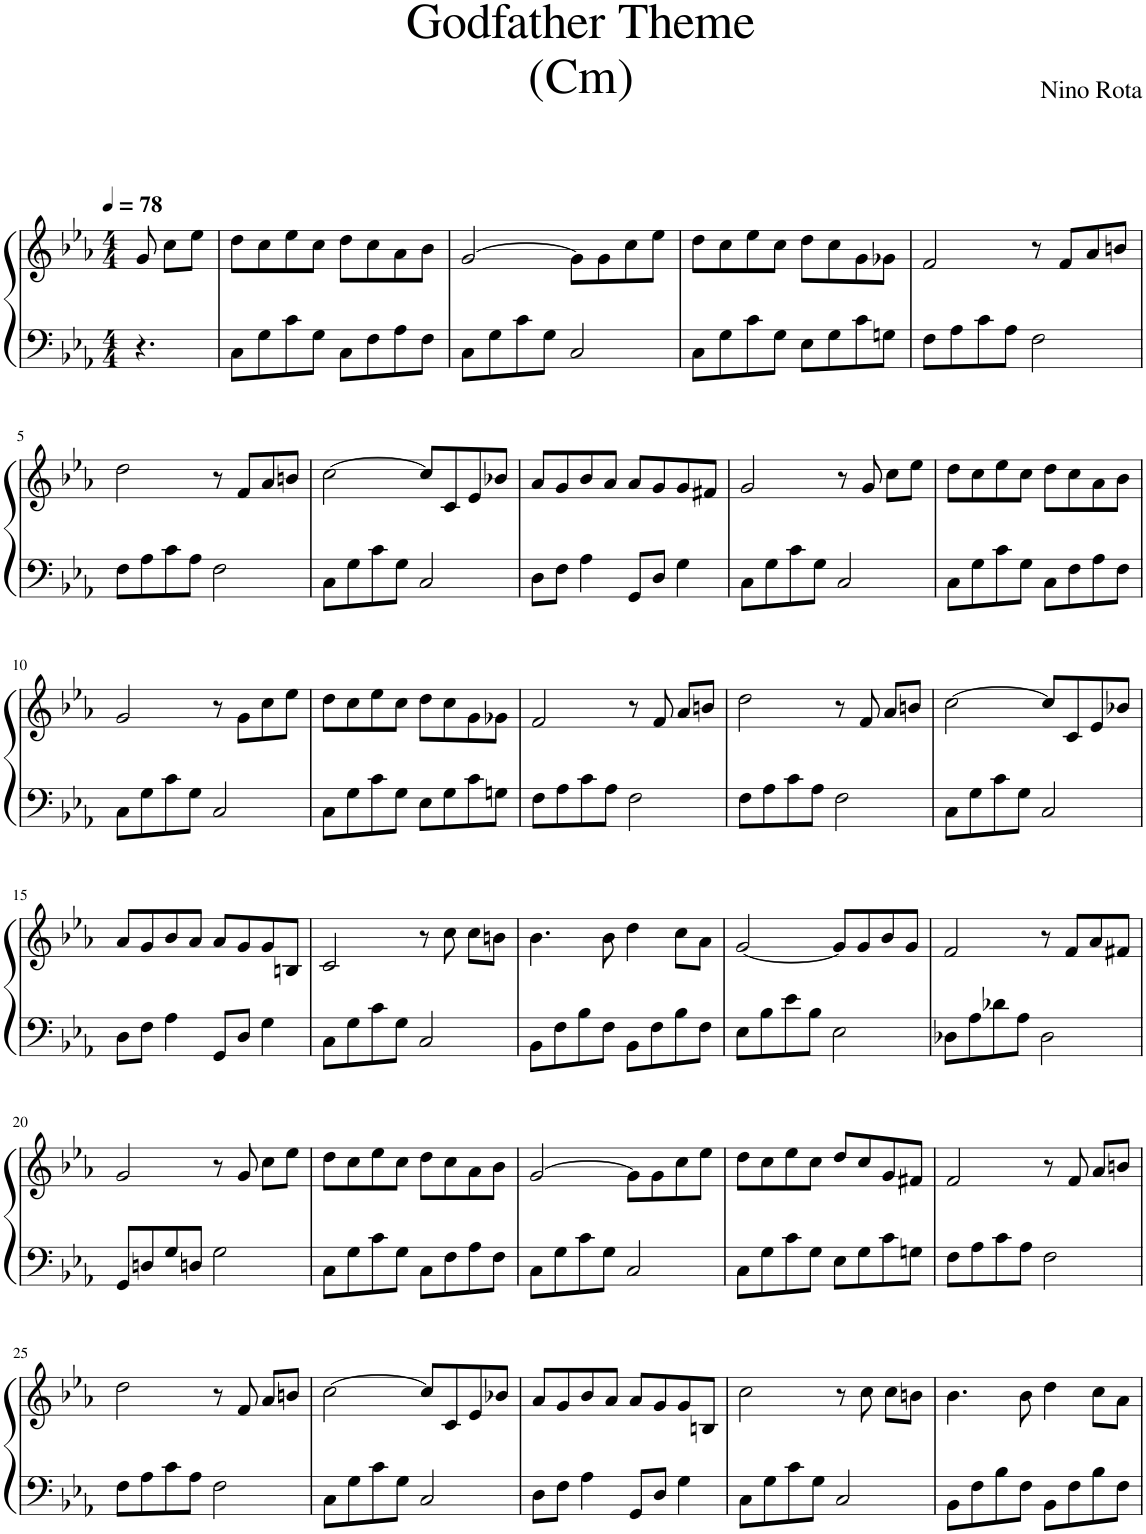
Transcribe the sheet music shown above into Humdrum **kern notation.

**kern	**kern
*part1	*part1
*staff2	*staff1
*I"Piano	*
*I'Pno.	*
*clefF4	*clefG2
*k[b-e-a-]	*k[b-e-a-]
*M4/4	*M4/4
*MM78	*MM78
=	=
4.r	8g/
.	8cc\L
.	8ee-\J
=1	=1
8C\L	8dd\L
8G\	8cc\
8c\	8ee-\
8G\J	8cc\J
8C\L	8dd\L
8F\	8cc\
8A-\	8a-\
8F\J	8b-\J
=2	=2
8C\L	[2g/
8G\	.
8c\	.
8G\J	.
2C/	8g\L]
.	8g\
.	8cc\
.	8ee-\J
=3	=3
8C\L	8dd\L
8G\	8cc\
8c\	8ee-\
8G\J	8cc\J
8E-\L	8dd\L
8G\	8cc\
8c\	8g\
8Gn\J	8g-X\J
=4	=4
8F\L	2f/
8A-\	.
8c\	.
8A-\J	.
2F\	8r
.	8f/L
.	8a-/
.	8bn/J
!!LO:LB:g=z
=5	=5
8F\L	2dd\
8A-\	.
8c\	.
8A-\J	.
2F\	8r
.	8f/L
.	8a-/
.	8bn/J
=6	=6
8C\L	[2cc\
8G\	.
8c\	.
8G\J	.
2C/	8cc/L]
.	8c/
.	8e-/
.	8b-X/J
=7	=7
8D\L	8a-/L
8F\J	8g/
4A-\	8b-/
.	8a-/J
8GG/L	8a-/L
8D/J	8g/
4G\	8g/
.	8f#X/J
=8	=8
8C\L	2g/
8G\	.
8c\	.
8G\J	.
2C/	8r
.	8g/
.	8cc\L
.	8ee-\J
=9	=9
8C\L	8dd\L
8G\	8cc\
8c\	8ee-\
8G\J	8cc\J
8C\L	8dd\L
8F\	8cc\
8A-\	8a-\
8F\J	8b-\J
!!LO:LB:g=z
=10	=10
8C\L	2g/
8G\	.
8c\	.
8G\J	.
2C/	8r
.	8g\L
.	8cc\
.	8ee-\J
=11	=11
8C\L	8dd\L
8G\	8cc\
8c\	8ee-\
8G\J	8cc\J
8E-\L	8dd\L
8G\	8cc\
8c\	8g\
8Gn\J	8g-X\J
=12	=12
8F\L	2f/
8A-\	.
8c\	.
8A-\J	.
2F\	8r
.	8f/
.	8a-/L
.	8bn/J
=13	=13
8F\L	2dd\
8A-\	.
8c\	.
8A-\J	.
2F\	8r
.	8f/
.	8a-/L
.	8bn/J
=14	=14
8C\L	[2cc\
8G\	.
8c\	.
8G\J	.
2C/	8cc/L]
.	8c/
.	8e-/
.	8b-X/J
!!LO:LB:g=z
=15	=15
8D\L	8a-/L
8F\J	8g/
4A-\	8b-/
.	8a-/J
8GG/L	8a-/L
8D/J	8g/
4G\	8g/
.	8Bn/J
=16	=16
8C\L	2c/
8G\	.
8c\	.
8G\J	.
2C/	8r
.	8cc\
.	8cc\L
.	8bn\J
=17	=17
8BB-\L	4.b-\
8F\	.
8B-\	.
8F\J	8b-\
8BB-\L	4dd\
8F\	.
8B-\	8cc\L
8F\J	8a-\J
=18	=18
8E-\L	[2g/
8B-\	.
8e-\	.
8B-\J	.
2E-\	8g/L]
.	8g/
.	8b-/
.	8g/J
=19	=19
8D-X\L	2f/
8A-\	.
8d-X\	.
8A-\J	.
2D-\	8r
.	8f/L
.	8a-/
.	8f#X/J
!!LO:LB:g=z
=20	=20
8GG/L	2g/
8Dn/	.
8G/	.
8Dn/J	.
2G\	8r
.	8g/
.	8cc\L
.	8ee-\J
=21	=21
8C\L	8dd\L
8G\	8cc\
8c\	8ee-\
8G\J	8cc\J
8C\L	8dd\L
8F\	8cc\
8A-\	8a-\
8F\J	8b-\J
=22	=22
8C\L	[2g/
8G\	.
8c\	.
8G\J	.
2C/	8g\L]
.	8g\
.	8cc\
.	8ee-\J
=23	=23
8C\L	8dd\L
8G\	8cc\
8c\	8ee-\
8G\J	8cc\J
8E-\L	8dd/L
8G\	8cc/
8c\	8g/
8Gn\J	8f#X/J
=24	=24
8F\L	2f/
8A-\	.
8c\	.
8A-\J	.
2F\	8r
.	8f/
.	8a-/L
.	8bn/J
!!LO:LB:g=z
=25	=25
8F\L	2dd\
8A-\	.
8c\	.
8A-\J	.
2F\	8r
.	8f/
.	8a-/L
.	8bn/J
=26	=26
8C\L	[2cc\
8G\	.
8c\	.
8G\J	.
2C/	8cc/L]
.	8c/
.	8e-/
.	8b-X/J
=27	=27
8D\L	8a-/L
8F\J	8g/
4A-\	8b-/
.	8a-/J
8GG/L	8a-/L
8D/J	8g/
4G\	8g/
.	8Bn/J
=28	=28
8C\L	2cc\
8G\	.
8c\	.
8G\J	.
2C/	8r
.	8cc\
.	8cc\L
.	8bn\J
=29	=29
8BB-\L	4.b-\
8F\	.
8B-\	.
8F\J	8b-\
8BB-\L	4dd\
8F\	.
8B-\	8cc\L
8F\J	8a-\J
=	=
*-	*-
